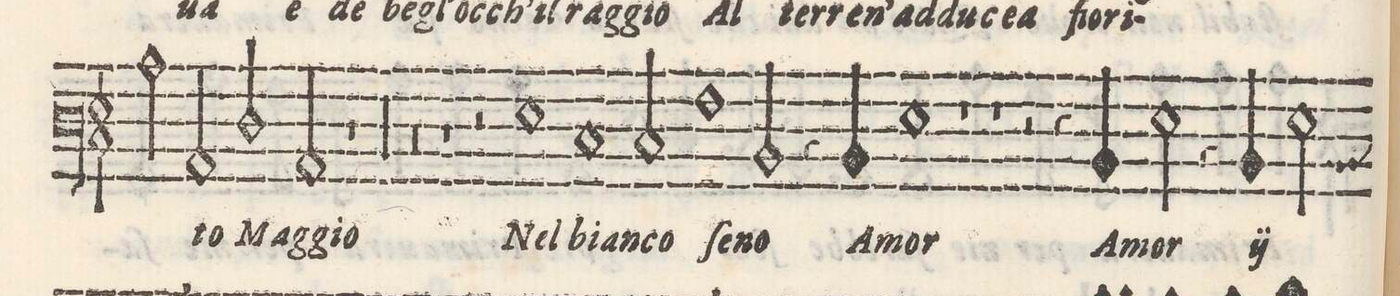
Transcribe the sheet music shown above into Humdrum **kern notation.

**kern	**text
*I"BASSO	*
*clefF3	*
*k[]	*
*met(C)	*
*M2/1	*
2c\	.
2C/	-to
=14-	=14-
2F/	Mag-
2C/	-gio
1r	.
=15-	=15-
0r	.
=16-	=16-
0r	.
=17-	=17-
0r	.
=18-	=18-
1r	.
2r	.
1G\	Nel
=19-	=19-
1E	bian-
2E/	-co
=20-	=20-
1A	ſe-
2D/	-no
4r	.
4D/	A-
=21-	=21-
1G	-mor
1r	.
=22-	=22-
1r	.
2r	.
4r	.
4D/	A-
=23-	=23-
2G\	-mor
4r	.
*	*ij
4D/	A-
2G\	-mor
*-	*-
